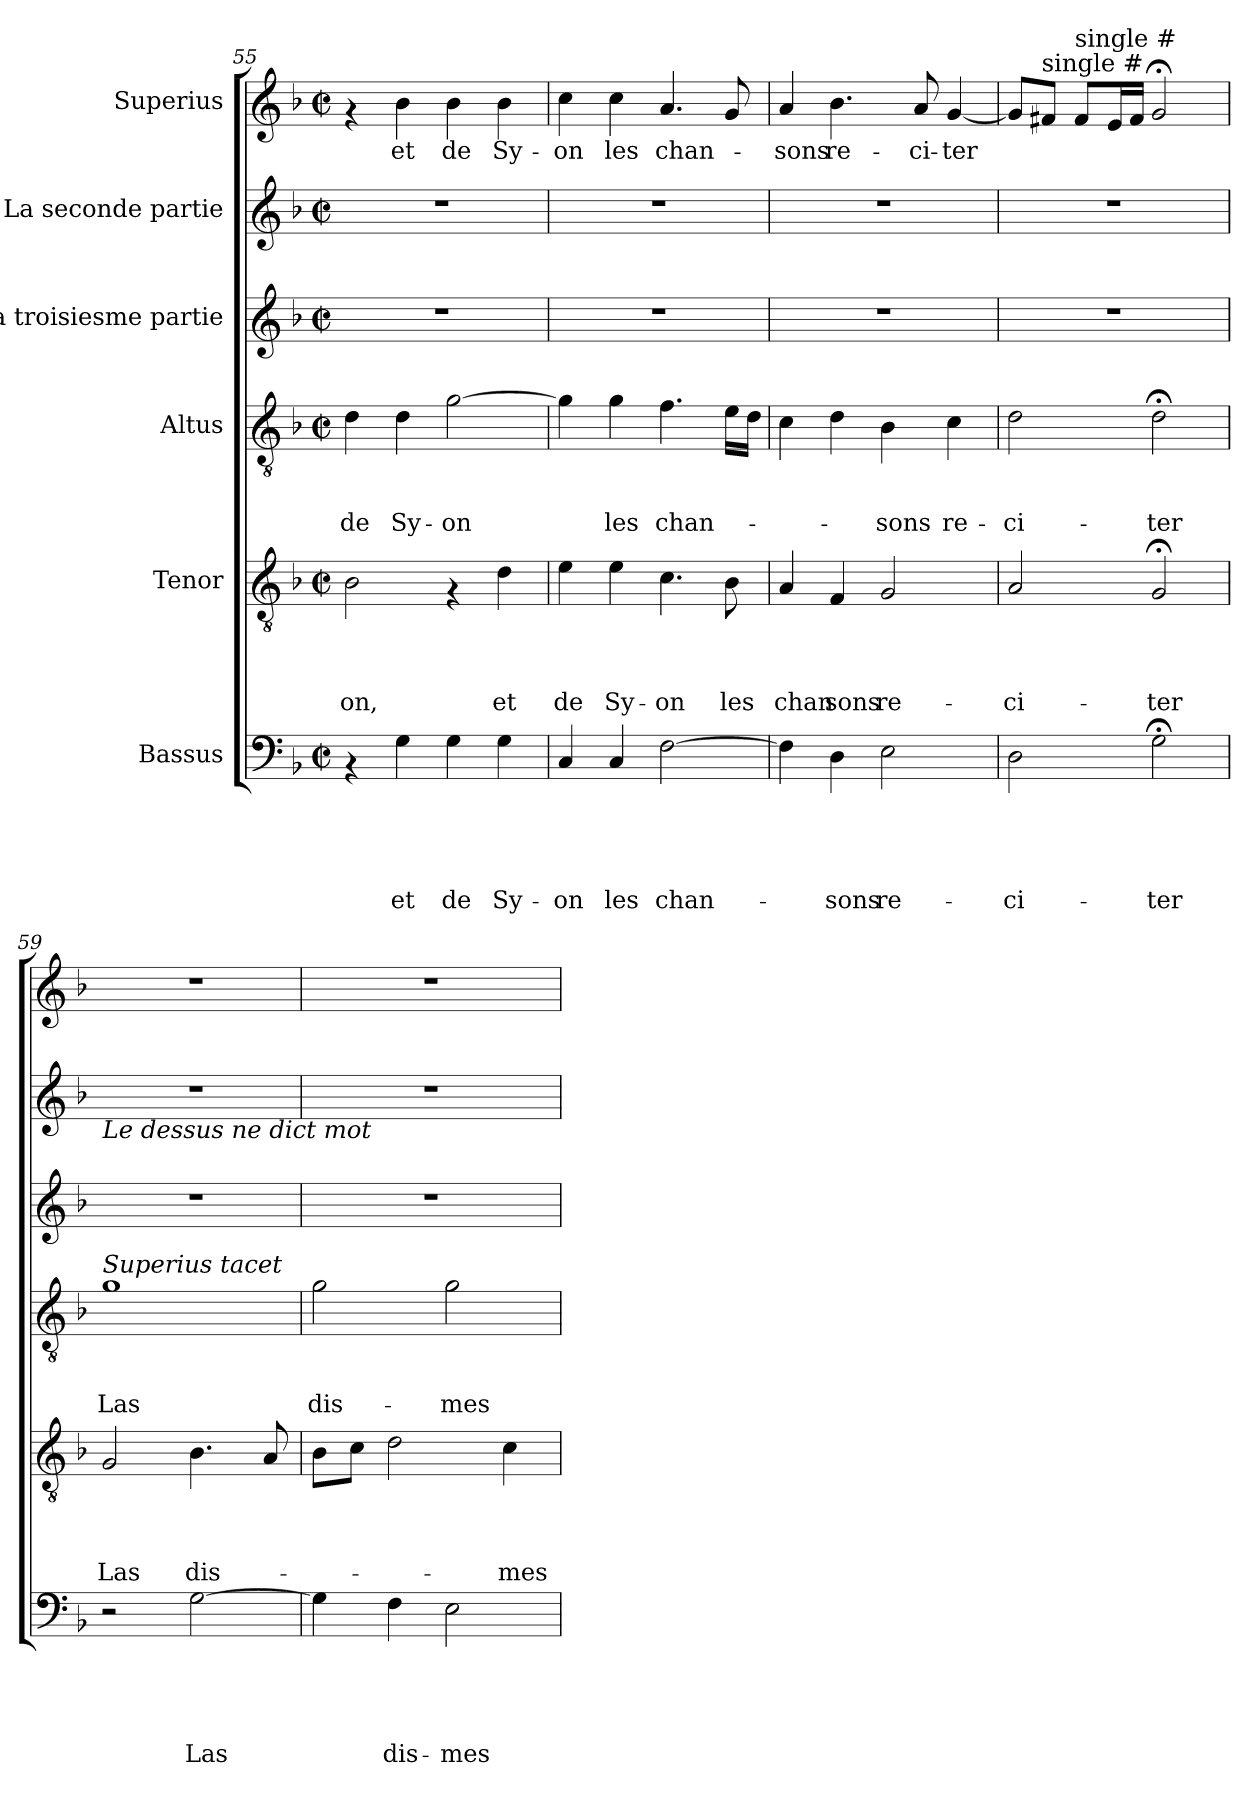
**kern	**text	**text	**text	**text	**text	**kern	**text	**text	**text	**text	**kern	**text	**text	**text	**kern	**kern	**kern	**text
*part6	*part6	*part6	*part6	*part6	*part6	*part5	*part5	*part5	*part5	*part5	*part4	*part4	*part4	*part4	*part3	*part2	*part1	*part1
*staff6	*staff6	*staff6	*staff6	*staff6	*staff6	*staff5	*staff5	*staff5	*staff5	*staff5	*staff4	*staff4	*staff4	*staff4	*staff3	*staff2	*staff1	*staff1
*I"Bassus	*	*	*	*	*	*I"Tenor	*	*	*	*	*I"Altus	*	*	*	*I"La troisiesme partie	*I"La seconde partie	*I"Superius	*
*clefF4	*	*	*	*	*	*clefGv2	*	*	*	*	*clefGv2	*	*	*	*clefG2	*clefG2	*clefG2	*
*k[b-]	*	*	*	*	*	*k[b-]	*	*	*	*	*k[b-]	*	*	*	*k[b-]	*k[b-]	*k[b-]	*
*F:	*	*	*	*	*	*F:	*	*	*	*	*F:	*	*	*	*F:	*F:	*F:	*
*M2/2	*	*	*	*	*	*M2/2	*	*	*	*	*M2/2	*	*	*	*M2/2	*M2/2	*M2/2	*
*met(c|)	*	*	*	*	*	*met(c|)	*	*	*	*	*met(c|)	*	*	*	*met(c|)	*met(c|)	*met(c|)	*
=55	=55	=55	=55	=55	=55	=55	=55	=55	=55	=55	=55	=55	=55	=55	=55	=55	=55	=55
!	!	!	!	!	!	!	!	!	!	!LO:LY:b	!	!	!	!LO:LY:b	!	!	!	!
4rAA	.	.	.	.	.	2B-\	.	.	.	-on,	4d\	.	.	de	1r	1r	4rf	.
!	!	!	!	!	!LO:LY:b	!	!	!	!	!	!	!	!	!LO:LY:b	!	!	!	!LO:LY:b
4G\	.	.	.	.	et	.	.	.	.	.	4d\	.	.	Sy-	.	.	4b-\	et
!	!	!	!	!	!LO:LY:b	!	!	!	!	!	!	!	!	!LO:LY:b	!	!	!	!LO:LY:b
4G\	.	.	.	.	de	4rF	.	.	.	.	[>2g\	.	.	-on	.	.	4b-\	de
!	!	!	!	!	!LO:LY:b	!	!	!	!	!LO:LY:b	!	!	!	!	!	!	!	!LO:LY:b
4G\	.	.	.	.	Sy-	4d\	.	.	.	et	.	.	.	.	.	.	4b-\	Sy-
=56	=56	=56	=56	=56	=56	=56	=56	=56	=56	=56	=56	=56	=56	=56	=56	=56	=56	=56
!	!	!	!	!	!LO:LY:b	!	!	!	!	!LO:LY:b	!	!	!	!	!	!	!	!LO:LY:b
4C/	.	.	.	.	-on	4e\	.	.	.	de	4g\]	.	.	.	1r	1r	4cc\	-on
!	!	!	!	!	!LO:LY:b	!	!	!	!	!LO:LY:b	!	!	!	!LO:LY:b	!	!	!	!LO:LY:b
4C/	.	.	.	.	les	4e\	.	.	.	Sy-	4g\	.	.	les	.	.	4cc\	les
!	!	!	!	!	!LO:LY:b	!	!	!	!	!LO:LY:b	!	!	!	!LO:LY:b	!	!	!	!LO:LY:b
[>2F\	.	.	.	.	chan-	4.c\	.	.	.	-on	4.f\	.	.	chan-	.	.	4.a/	chan-
!	!	!	!	!	!	!	!	!	!	!LO:LY:b	!	!	!	!	!	!	!	!
.	.	.	.	.	.	8B-\	.	.	.	les	16e\LL	.	.	.	.	.	8g/	.
.	.	.	.	.	.	.	.	.	.	.	16d\JJ	.	.	.	.	.	.	.
=57	=57	=57	=57	=57	=57	=57	=57	=57	=57	=57	=57	=57	=57	=57	=57	=57	=57	=57
!	!	!	!	!	!	!	!	!	!	!LO:LY:b	!	!	!	!	!	!	!	!LO:LY:b
4F\]	.	.	.	.	.	4A/	.	.	.	chan-	4c\	.	.	.	1r	1r	4a/	-sons
!	!	!	!	!	!LO:LY:b	!	!	!	!	!LO:LY:b	!	!	!	!	!	!	!	!LO:LY:b
4D\	.	.	.	.	-sons	4F/	.	.	.	-sons	4d\	.	.	.	.	.	4.b-\	re-
!	!	!	!	!	!LO:LY:b	!	!	!	!	!LO:LY:b	!	!	!	!LO:LY:b	!	!	!	!
2E\	.	.	.	.	re-	2G/	.	.	.	re-	4B-\	.	.	-sons	.	.	.	.
!	!	!	!	!	!	!	!	!	!	!	!	!	!	!	!	!	!	!LO:LY:b
.	.	.	.	.	.	.	.	.	.	.	.	.	.	.	.	.	8a/	-ci-
!	!	!	!	!	!	!	!	!	!	!	!	!	!	!LO:LY:b	!	!	!	!LO:LY:b
.	.	.	.	.	.	.	.	.	.	.	4c\	.	.	re-	.	.	[<4g/	-ter
=58	=58	=58	=58	=58	=58	=58	=58	=58	=58	=58	=58	=58	=58	=58	=58	=58	=58	=58
!	!	!	!	!	!LO:LY:b	!	!	!	!	!LO:LY:b	!	!	!	!LO:LY:b	!	!	!	!
2D\	.	.	.	.	-ci-	2A/	.	.	.	-ci-	2d\	.	.	-ci-	1r	1r	8g/L]	.
!	!	!	!	!	!	!	!	!	!	!	!	!	!	!	!	!	!LO:TX:a:t=single #	!
.	.	.	.	.	.	.	.	.	.	.	.	.	.	.	.	.	8f#/J	.
!	!	!	!	!	!	!	!	!	!	!	!	!	!	!	!	!	!LO:TX:a:t=single #	!
.	.	.	.	.	.	.	.	.	.	.	.	.	.	.	.	.	8f#/L	.
.	.	.	.	.	.	.	.	.	.	.	.	.	.	.	.	.	16e/L	.
.	.	.	.	.	.	.	.	.	.	.	.	.	.	.	.	.	16f#/JJ	.
!	!	!	!	!	!LO:LY:b	!	!	!	!	!LO:LY:b	!	!	!	!LO:LY:b	!	!	!	!
2G;<\	.	.	.	.	-ter	2G;</	.	.	.	-ter	2d;<\	.	.	-ter	.	.	2g;</	.
!!LO:LB:g=z
=59	=59	=59	=59	=59	=59	=59	=59	=59	=59	=59	=59	=59	=59	=59	=59	=59	=59	=59
!	!	!	!	!	!	!	!	!	!	!	!	!	!	!	!	!LO:TX:b:i:t=Le dessus ne dict mot	!	!
!	!	!	!	!	!	!	!	!	!	!	!LO:TX:a:i:t=Superius tacet	!	!	!	!	!	!	!
!	!	!	!	!	!	!	!	!	!	!LO:LY:b	!	!	!	!LO:LY:b	!	!	!	!
2r	.	.	.	.	.	2G/	.	.	.	Las	1g	.	.	Las	1r	1r	1r	.
!	!	!	!	!	!LO:LY:b	!	!	!	!	!LO:LY:b	!	!	!	!	!	!	!	!
[>2G\	.	.	.	.	Las	4.B-\	.	.	.	dis-	.	.	.	.	.	.	.	.
.	.	.	.	.	.	8A/	.	.	.	.	.	.	.	.	.	.	.	.
=60	=60	=60	=60	=60	=60	=60	=60	=60	=60	=60	=60	=60	=60	=60	=60	=60	=60	=60
!	!	!	!	!	!	!	!	!	!	!	!	!	!	!LO:LY:b	!	!	!	!
4G\]	.	.	.	.	.	8B-\L	.	.	.	.	2g\	.	.	dis-	1r	1r	1r	.
.	.	.	.	.	.	8c\J	.	.	.	.	.	.	.	.	.	.	.	.
!	!	!	!	!	!LO:LY:b	!	!	!	!	!	!	!	!	!	!	!	!	!
4F\	.	.	.	.	dis-	2d\	.	.	.	.	.	.	.	.	.	.	.	.
!	!	!	!	!	!LO:LY:b	!	!	!	!	!	!	!	!	!LO:LY:b	!	!	!	!
2E\	.	.	.	.	-mes	.	.	.	.	.	2g\	.	.	-mes	.	.	.	.
!	!	!	!	!	!	!	!	!	!	!LO:LY:b	!	!	!	!	!	!	!	!
.	.	.	.	.	.	4c\	.	.	.	-mes	.	.	.	.	.	.	.	.
=	=	=	=	=	=	=	=	=	=	=	=	=	=	=	=	=	=	=
*-	*-	*-	*-	*-	*-	*-	*-	*-	*-	*-	*-	*-	*-	*-	*-	*-	*-	*-
